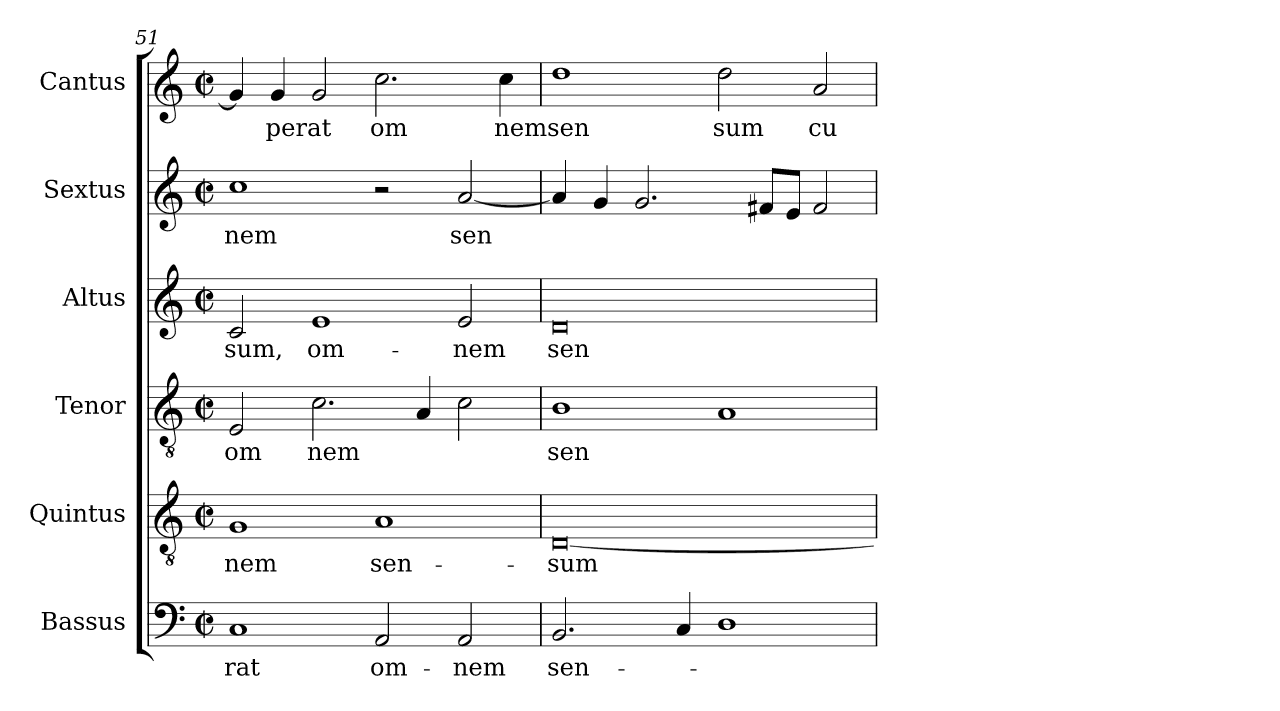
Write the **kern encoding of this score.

**kern	**text	**kern	**text	**kern	**text	**kern	**text	**kern	**text	**kern	**text
*part6	*part6	*part5	*part5	*part4	*part4	*part3	*part3	*part2	*part2	*part1	*part1
*staff6	*staff6	*staff5	*staff5	*staff4	*staff4	*staff3	*staff3	*staff2	*staff2	*staff1	*staff1
*I"Bassus	*	*I"Quintus	*	*I"Tenor	*	*I"Altus	*	*I"Sextus	*	*I"Cantus	*
*clefF4	*	*clefGv2	*	*clefGv2	*	*clefG2	*	*clefG2	*	*clefG2	*
*M2/2	*	*M2/2	*	*M2/2	*	*M2/2	*	*M2/2	*	*M2/2	*
*met(c|)	*	*met(c|)	*	*met(c|)	*	*met(c|)	*	*met(c|)	*	*met(c|)	*
=51	=51	=51	=51	=51	=51	=51	=51	=51	=51	=51	=51
!	!LO:LY:b:cj	!	!LO:LY:b:cj	!	!LO:LY:b:cj	!	!LO:LY:b:cj	!	!LO:LY:b:cj	!	!
1C	-rat	1G	-nem	2E/	om	2c/	-sum,	1cc	nem	4g/]	.
!	!	!	!	!	!	!	!	!	!	!	!LO:LY:b
.	.	.	.	.	.	.	.	.	.	4g/	perat
!	!	!	!	!	!LO:LY:b	!	!LO:LY:b:cj	!	!	!	!
.	.	.	.	2.c\	nem	1e	om-	.	.	2g/	.
!	!LO:LY:b:cj	!	!LO:LY:b:cj	!	!	!	!	!	!	!	!LO:LY:b:cj
2AA/	om-	1A	sen-	.	.	.	.	2r	.	2.cc\	om
.	.	.	.	4A/	.	.	.	.	.	.	.
!	!LO:LY:b:cj	!	!	!	!	!	!LO:LY:b:cj	!	!LO:LY:b	!	!
2AA/	-nem	.	.	2c\	.	2e/	-nem	[<2a/	sen	.	.
!	!	!	!	!	!	!	!	!	!	!	!LO:LY:b:cj
.	.	.	.	.	.	.	.	.	.	4cc\	nem
=52	=52	=52	=52	=52	=52	=52	=52	=52	=52	=52	=52
!	!LO:LY:b	!	!LO:LY:b	!	!LO:LY:b:cj	!	!LO:LY:b:cj	!	!	!	!LO:LY:b:cj
2.BB/	sen-	[>0D	-sum	1B	sen	0d	sen-	4a/]	.	1dd	sen
.	.	.	.	.	.	.	.	4g/	.	.	.
.	.	.	.	.	.	.	.	2.g/	.	.	.
4C/	.	.	.	.	.	.	.	.	.	.	.
!	!	!	!	!	!	!	!	!	!	!	!LO:LY:b:cj
1D	.	.	.	1A	.	.	.	.	.	2dd\	sum
.	.	.	.	.	.	.	.	8f#/L	.	.	.
.	.	.	.	.	.	.	.	8e/J	.	.	.
!	!	!	!	!	!	!	!	!	!	!	!LO:LY:b:cj
.	.	.	.	.	.	.	.	2f#/	.	2a/	cu
=	=	=	=	=	=	=	=	=	=	=	=
*-	*-	*-	*-	*-	*-	*-	*-	*-	*-	*-	*-
